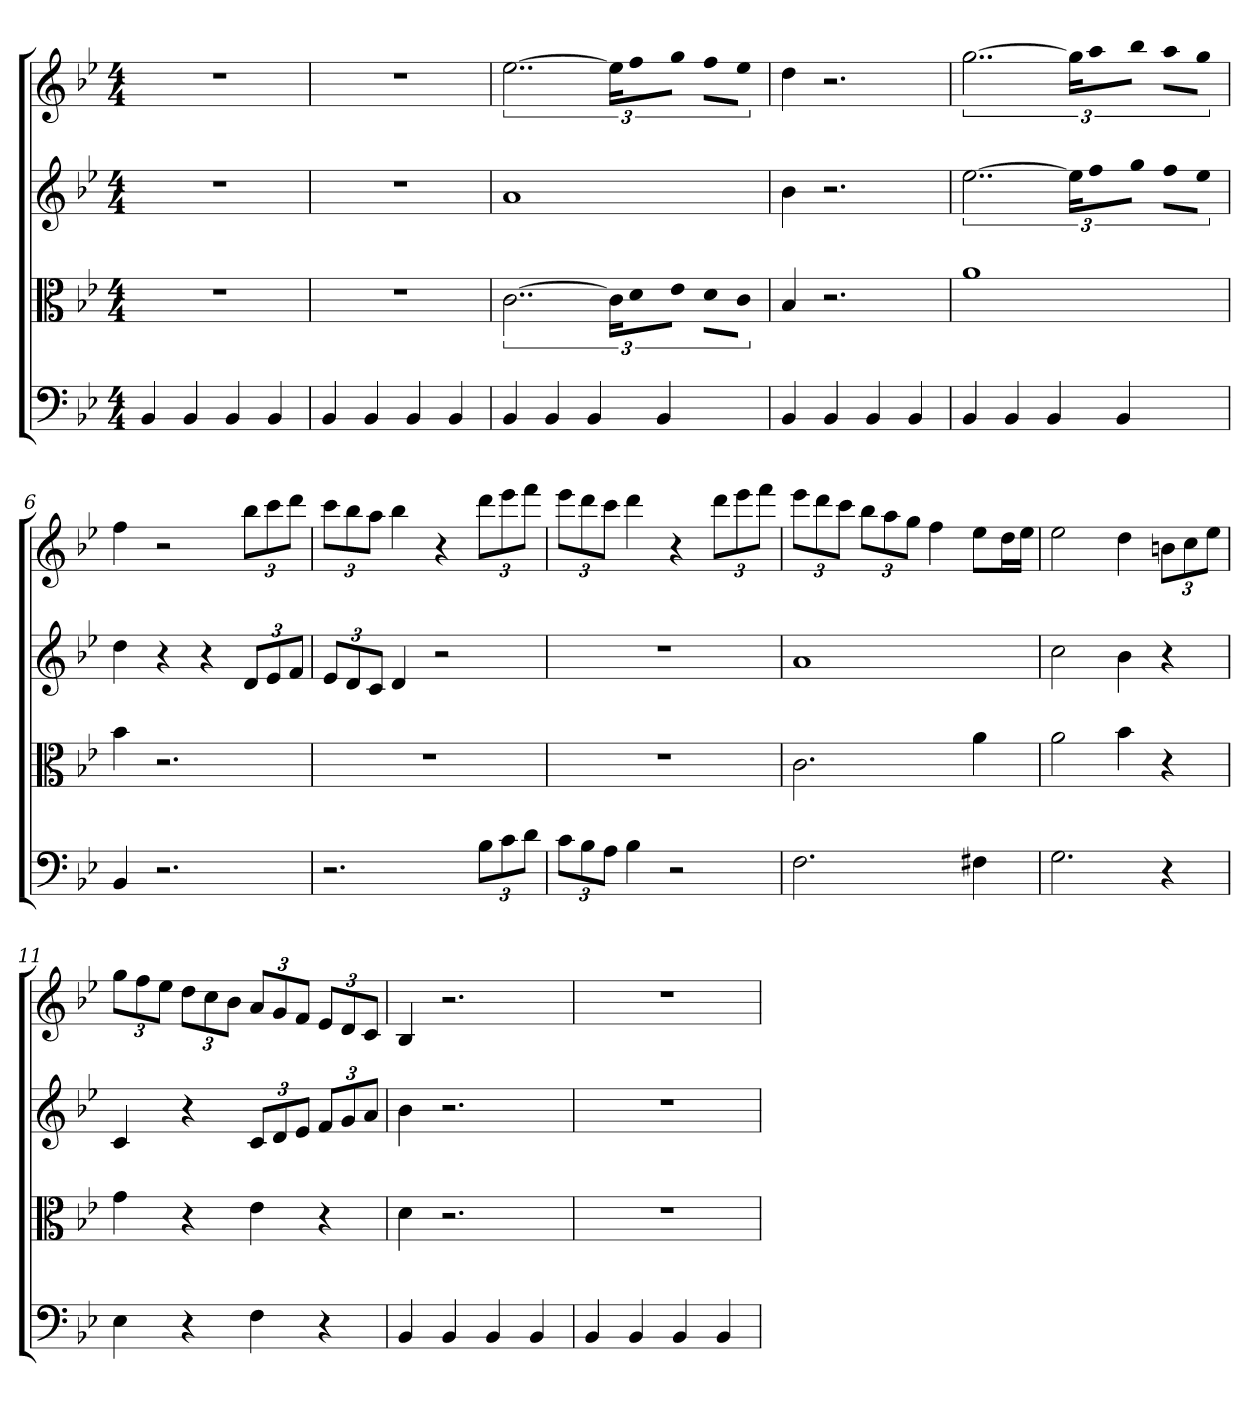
**kern	**kern	**kern	**kern
*part4	*part3	*part2	*part1
*staff4	*staff3	*staff2	*staff1
*clefF4	*clefC3	*	*
*k[b-e-]	*k[b-e-]	*k[b-e-]	*k[b-e-]
*B-:	*B-:	*B-:	*B-:
*M4/4	*M4/4	*M4/4	*M4/4
=	=	=	=
4BB-	1r	1r	1r
4BB-	.	.	.
4BB-	.	.	.
4BB-	.	.	.
=2	=2	=2	=2
4BB-	1r	1r	1r
4BB-	.	.	.
4BB-	.	.	.
4BB-	.	.	.
=3	=3	=3	=3
4BB-	[3..c	1a	[3..ee-
4BB-	.	.	.
4BB-	.	.	.
.	24c\LL]	.	24ee-LL]
.	16d\	.	16ff
.	16e-\JJ	.	16ggJJ
4BB-	8d\L	.	8ffL
.	8c\J	.	8ee-J
=4	=4	=4	=4
4BB-	4B-	4b-	4dd
4BB-	2.r	2.r	2.r
4BB-	.	.	.
4BB-	.	.	.
=5	=5	=5	=5
4BB-	1a	[3..ee-	[3..gg
4BB-	.	.	.
4BB-	.	.	.
.	.	24ee-LL]	24ggLL]
.	.	16ff	16aa
.	.	16ggJJ	16bb-JJ
4BB-	.	8ffL	8aaL
.	.	8ee-J	8ggJ
=6	=6	=6	=6
4BB-	4b-	4dd	4ff
2.r	2.r	4r	2r
.	.	4r	.
.	.	12dL	12bb-L
.	.	12e-	12ccc
.	.	12fJ	12dddJ
=7	=7	=7	=7
2.r	1r	12e-L	12cccL
.	.	12d	12bb-
.	.	12cJ	12aaJ
.	.	4d	4bb-
.	.	2r	4r
12B-\L	.	.	12dddL
12c\	.	.	12eee-
12d\J	.	.	12fffJ
=8	=8	=8	=8
12c\L	1r	1r	12eee-L
12B-\	.	.	12ddd
12A\J	.	.	12cccJ
4B-	.	.	4ddd
2r	.	.	4r
.	.	.	12dddL
.	.	.	12eee-
.	.	.	12fffJ
=9	=9	=9	=9
2.F	2.c	1a	12eee-L
.	.	.	12ddd
.	.	.	12cccJ
.	.	.	12bb-L
.	.	.	12aa
.	.	.	12ggJ
.	.	.	4ff
4F#X	4a	.	8ee-L
.	.	.	16ddL
.	.	.	16ee-JJ
=10	=10	=10	=10
2.G	2a	2cc	2ee-
.	4b-	4b-	4dd
4r	4r	4r	12bnL
.	.	.	12cc
.	.	.	12ee-J
=11	=11	=11	=11
4E-	4g	4c	12ggL
.	.	.	12ff
.	.	.	12ee-J
4r	4r	4r	12ddL
.	.	.	12cc
.	.	.	12b-J
4F	4e-	12cL	12aL
.	.	12d	12g
.	.	12e-J	12fJ
4r	4r	12fL	12e-L
.	.	12g	12d
.	.	12aJ	12cJ
=12	=12	=12	=12
4BB-	4d	4b-	4B-
4BB-	2.r	2.r	2.r
4BB-	.	.	.
4BB-	.	.	.
=13	=13	=13	=13
4BB-	1r	1r	1r
4BB-	.	.	.
4BB-	.	.	.
4BB-	.	.	.
=	=	=	=
*-	*-	*-	*-
